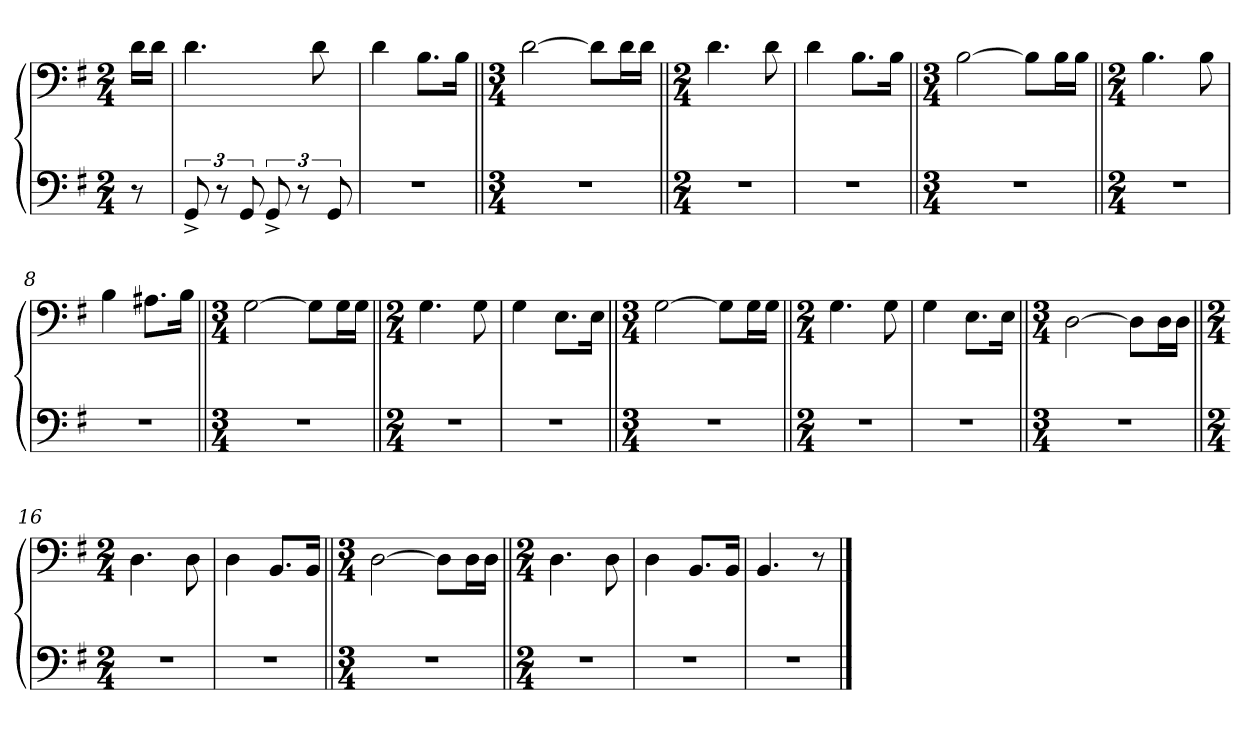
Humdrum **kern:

**kern	**kern
*part1	*part1
*staff2	*staff1
*clefF4	*clefF4
*k[f#]	*k[f#]
*M2/4	*M2/4
=	=
8r	16d\LL
.	16d\JJ
=1	=1
12GG^/	4.d\
12r	.
12GG/	.
12GG^/	.
12r	.
.	8d\
12GG/	.
=2	=2
2r	4d\
.	8.B\L
.	16B\Jk
=3||	=3||
*M3/4	*M3/4
2.r	[2d\
.	8d\L]
.	16d\L
.	16d\JJ
=4||	=4||
*M2/4	*M2/4
2r	4.d\
.	8d\
=5	=5
2r	4d\
.	8.B\L
.	16B\Jk
=6||	=6||
*M3/4	*M3/4
2.r	[2B\
.	8B\L]
.	16B\L
.	16B\JJ
=7||	=7||
*M2/4	*M2/4
2r	4.B\
.	8B\
=8	=8
2r	4B\
.	8.A#X\L
.	16B\Jk
=9||	=9||
*M3/4	*M3/4
2.r	[2G\
.	8G\L]
.	16G\L
.	16G\JJ
=10||	=10||
*M2/4	*M2/4
2r	4.G\
.	8G\
=11	=11
2r	4G\
.	8.E\L
.	16E\Jk
=12||	=12||
*M3/4	*M3/4
2.r	[2G\
.	8G\L]
.	16G\L
.	16G\JJ
=13||	=13||
*M2/4	*M2/4
2r	4.G\
.	8G\
=14	=14
2r	4G\
.	8.E\L
.	16E\Jk
=15||	=15||
*M3/4	*M3/4
2.r	[2D\
.	8D\L]
.	16D\L
.	16D\JJ
=16||	=16||
*M2/4	*M2/4
2r	4.D\
.	8D\
=17	=17
2r	4D\
.	8.BB/L
.	16BB/Jk
=18||	=18||
*M3/4	*M3/4
2.r	[2D\
.	8D\L]
.	16D\L
.	16D\JJ
=19||	=19||
*M2/4	*M2/4
2r	4.D\
.	8D\
=20	=20
2r	4D\
.	8.BB/L
.	16BB/Jk
=21	=21
2r	4.BB/
.	8r
==	==
*-	*-
